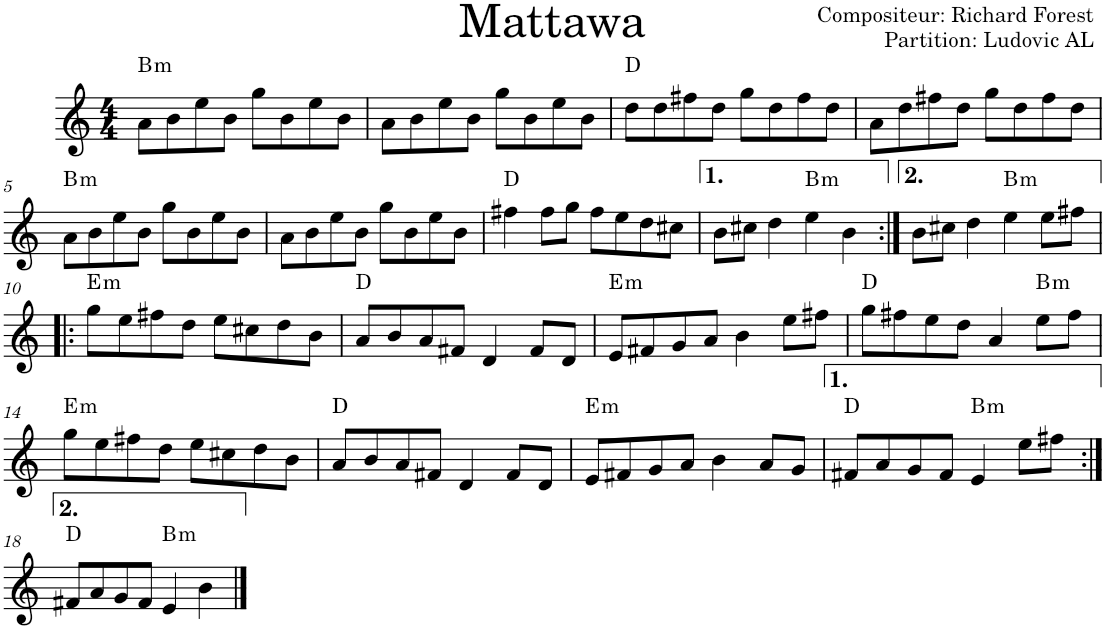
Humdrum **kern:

**kern	**harte
*part1	*part1
*staff1	*
*I"Violon	*
*I'Vln.	*
*clefG2	*
*k[]	*
*M4/4	*
=1	=1
!	!LO:H:kt=m
8a\L	B:min
8b\	.
8ee\	.
8b\J	.
8gg\L	.
8b\	.
8ee\	.
8b\J	.
=2	=2
8a\L	.
8b\	.
8ee\	.
8b\J	.
8gg\L	.
8b\	.
8ee\	.
8b\J	.
=3	=3
8dd\L	D:maj
8dd\	.
8ff#X\	.
8dd\J	.
8gg\L	.
8dd\	.
8ff#\	.
8dd\J	.
=4	=4
8a\L	.
8dd\	.
8ff#X\	.
8dd\J	.
8gg\L	.
8dd\	.
8ff#\	.
8dd\J	.
!!LO:LB:g=z
=5	=5
!	!LO:H:kt=m
8a\L	B:min
8b\	.
8ee\	.
8b\J	.
8gg\L	.
8b\	.
8ee\	.
8b\J	.
=6	=6
8a\L	.
8b\	.
8ee\	.
8b\J	.
8gg\L	.
8b\	.
8ee\	.
8b\J	.
=7	=7
4ff#X\	D:maj
8ff#\L	.
8gg\J	.
8ff#\L	.
8ee\	.
8dd\	.
8cc#X\J	.
=8	=8
8b\L	.
8cc#X\J	.
4dd\	.
!	!LO:H:kt=m
4ee\	B:min
4b\	.
=9:|!	=9:|!
8b\L	.
8cc#X\J	.
4dd\	.
!	!LO:H:kt=m
4ee\	B:min
8ee\L	.
8ff#X\J	.
!!LO:LB:g=z
=10!|:	=10!|:
!	!LO:H:kt=m
8gg\L	E:min
8ee\	.
8ff#X\	.
8dd\J	.
8ee\L	.
8cc#X\	.
8dd\	.
8b\J	.
=11	=11
8a/L	D:maj
8b/	.
8a/	.
8f#X/J	.
4d/	.
8f#/L	.
8d/J	.
=12	=12
!	!LO:H:kt=m
8e/L	E:min
8f#X/	.
8g/	.
8a/J	.
4b\	.
8ee\L	.
8ff#X\J	.
=13	=13
8gg\L	D:maj
8ff#X\	.
8ee\	.
8dd\J	.
4a/	.
!	!LO:H:kt=m
8ee\L	B:min
8ff#\J	.
!!LO:LB:g=z
=14	=14
!	!LO:H:kt=m
8gg\L	E:min
8ee\	.
8ff#X\	.
8dd\J	.
8ee\L	.
8cc#X\	.
8dd\	.
8b\J	.
=15	=15
8a/L	D:maj
8b/	.
8a/	.
8f#X/J	.
4d/	.
8f#/L	.
8d/J	.
=16	=16
!	!LO:H:kt=m
8e/L	E:min
8f#X/	.
8g/	.
8a/J	.
4b\	.
8a/L	.
8g/J	.
=17	=17
8f#X/L	D:maj
8a/	.
8g/	.
8f#/J	.
!	!LO:H:kt=m
4e/	B:min
8ee\L	.
8ff#X\J	.
!!LO:LB:g=z
=18:|!	=18:|!
8f#X/L	D:maj
8a/	.
8g/	.
8f#/J	.
!	!LO:H:kt=m
4e/	B:min
4b\	.
==	==
*-	*-
